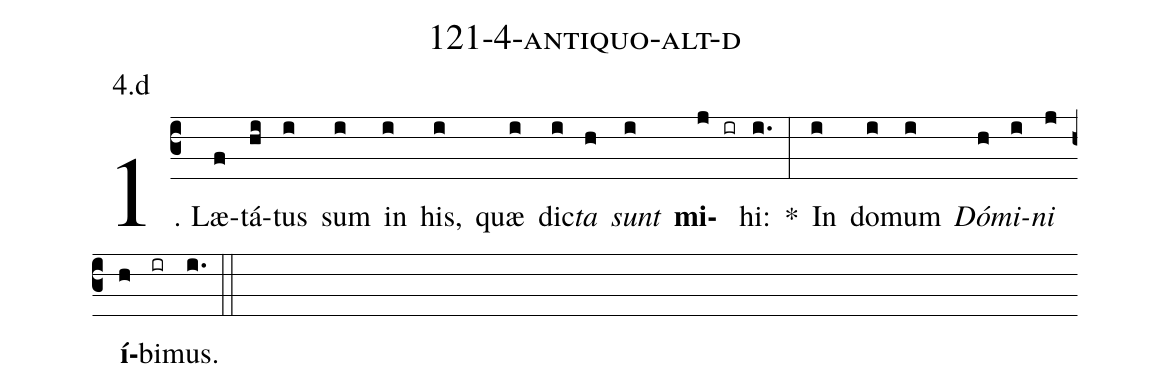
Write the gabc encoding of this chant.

name: 121-4-antiquo-alt-d;
annotation: 4.d;
%%
(c3)1. Læ(f)tá(hi)tus(i) sum(i) in(i) his,(i) quæ(i) dic(i)<i>ta</i>(h) <i>sunt</i>(i) <b>mi</b>(j ir)hi:(i.) *(:) In(i) do(i)mum(i) <i>Dó</i>(h)<i>mi</i>(i)<i>ni</i>(j) <b>í</b>(h)bi(ir)mus.(i.) (::)
